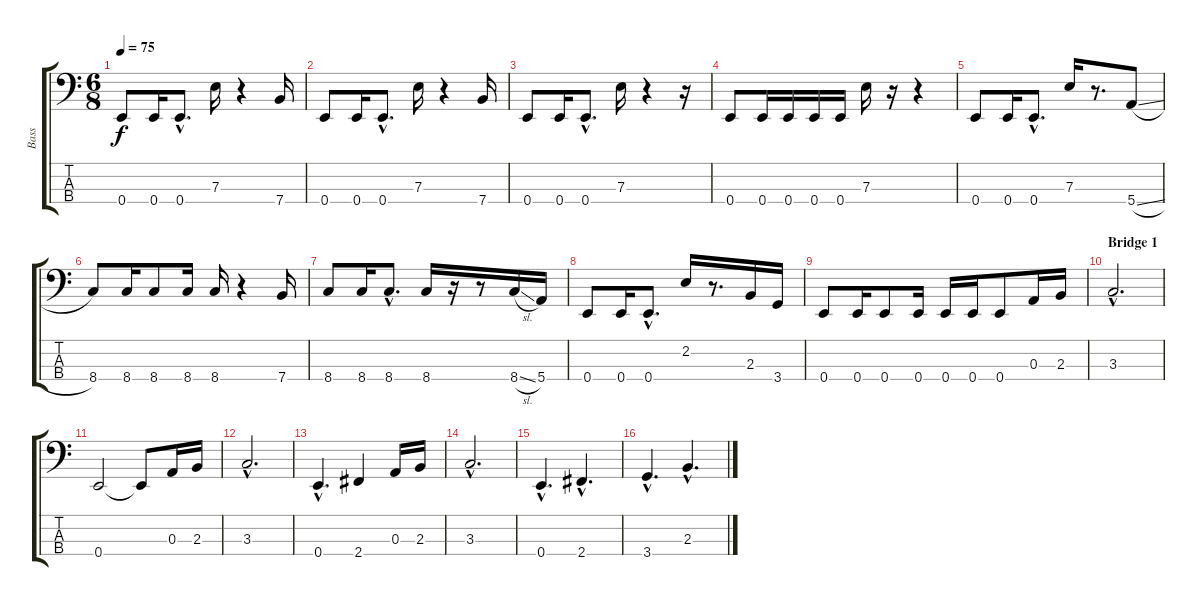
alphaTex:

\track ("Bass" "Bass") {instrument electricbasspick}
\staff {score tabs}
\tuning (G2 D2 A1 E1) {hide}
\ts (6 8)
\tempo 75
\clef f4
\ks c
0.4.8{dy f} 0.4.16 0.4{hac}.8{d} 7.3.16 r.4 7.4.16 |
0.4.8 0.4.16 0.4{hac}.8{d} 7.3.16 r.4 7.4.16 |
0.4.8 0.4.16 0.4{hac}.8{d} 7.3.16 r.4 r.16 |
0.4.8 0.4.16 0.4.16 0.4.16 0.4.16 7.3.16 r.16 r.4 |
0.4.8 0.4.16 0.4{hac}.8{d} 7.3.16 r.8{d} 5.4{sl}.8 |
8.4.8 8.4.16 8.4.8 8.4.16 8.4.16 r.4 7.4.16 |
8.4.8 8.4.16 8.4{hac}.8{d} 8.4.16 r.16 r.8 8.4{sl}.16 5.4.16 |
0.4.8 0.4.16 0.4{hac}.8{d} 2.2.16 r.8{d} 2.3.16 3.4.16 |
0.4.8 0.4.16 0.4.8 0.4.16 0.4.16 0.4.16 0.4.8 0.3.16 2.3.16 |
\section ("" "Bridge 1")
3.3{hac}.2{d} |
0.4.2 0.4{t}.8 0.3.16 2.3.16 |
3.3{hac}.2{d} |
0.4{hac}.4{d} 2.4.4 0.3.16 2.3.16 |
3.3{hac}.2{d} |
0.4{hac}.4{d} 2.4{hac}.4{d} |
3.4{hac}.4{d} 2.3{hac}.4{d}
